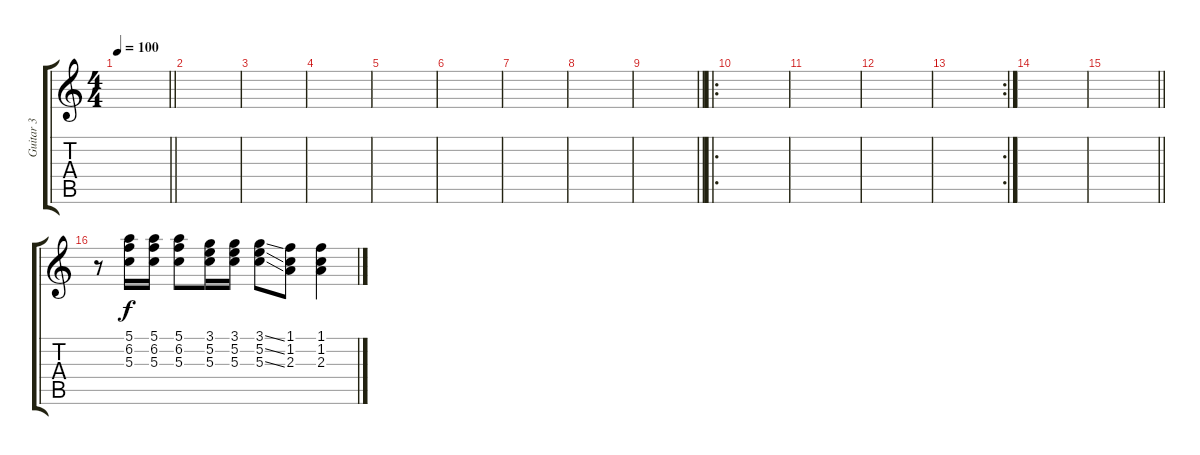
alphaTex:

\track ("Guitar 3" "Guitar 3") {instrument acousticguitarnylon}
\staff {score tabs}
\tuning (E4 B3 G3 D3 A2 E2) {hide}
\ts (4 4)
\tempo 100
\clef g2
\barLineRight lightlight
\ks c
|
|
|
|
|
|
|
|
\barLineRight lightlight
|
\ro
|
|
|
\rc 2
|
|
\barLineRight lightlight
|
r.8 (5.1 6.2 5.3).16 (5.1 6.2 5.3).16 (5.1 6.2 5.3).8 (3.1 5.2 5.3).16 (3.1 5.2 5.3).16 (3.1{ss} 5.2{ss} 5.3{ss}).8 (1.1 1.2 2.3).8 (1.1 1.2 2.3).4
